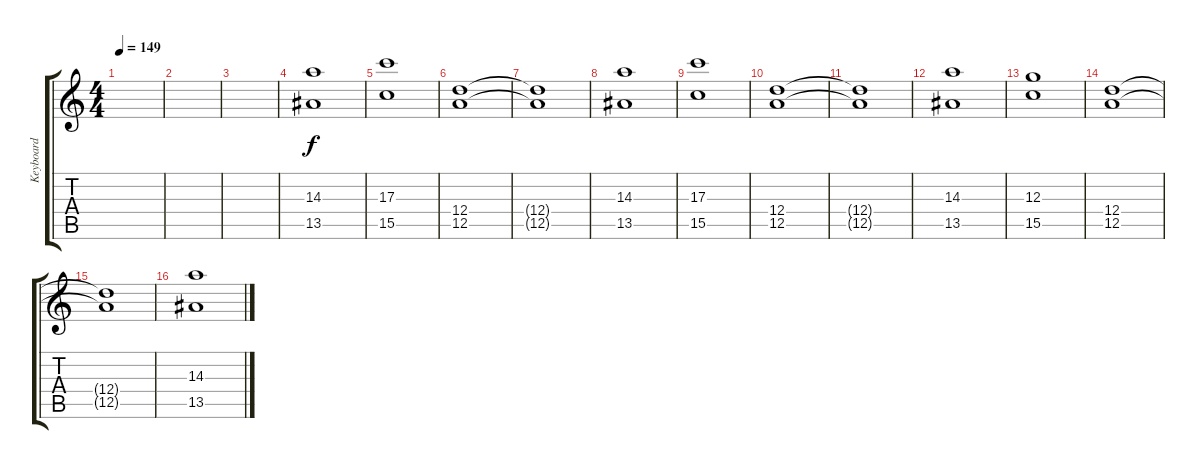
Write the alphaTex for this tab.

\track ("Keyboard" "Keyboard") {instrument synthstrings1}
\staff {score tabs}
\tuning (E5 B4 G4 D4 A3 D3) {hide}
\ts (4 4)
\tempo 149
\clef g2
\ks c
|
|
|
(14.3 13.5).1 |
(17.3 15.5).1 |
(12.4 12.5).1 |
(12.4{t} 12.5{t}).1 |
(14.3 13.5).1 |
(17.3 15.5).1 |
(12.4 12.5).1 |
(12.4{t} 12.5{t}).1 |
(14.3 13.5).1 |
(12.3 15.5).1 |
(12.4 12.5).1 |
(12.4{t} 12.5{t}).1 |
(14.3 13.5).1
